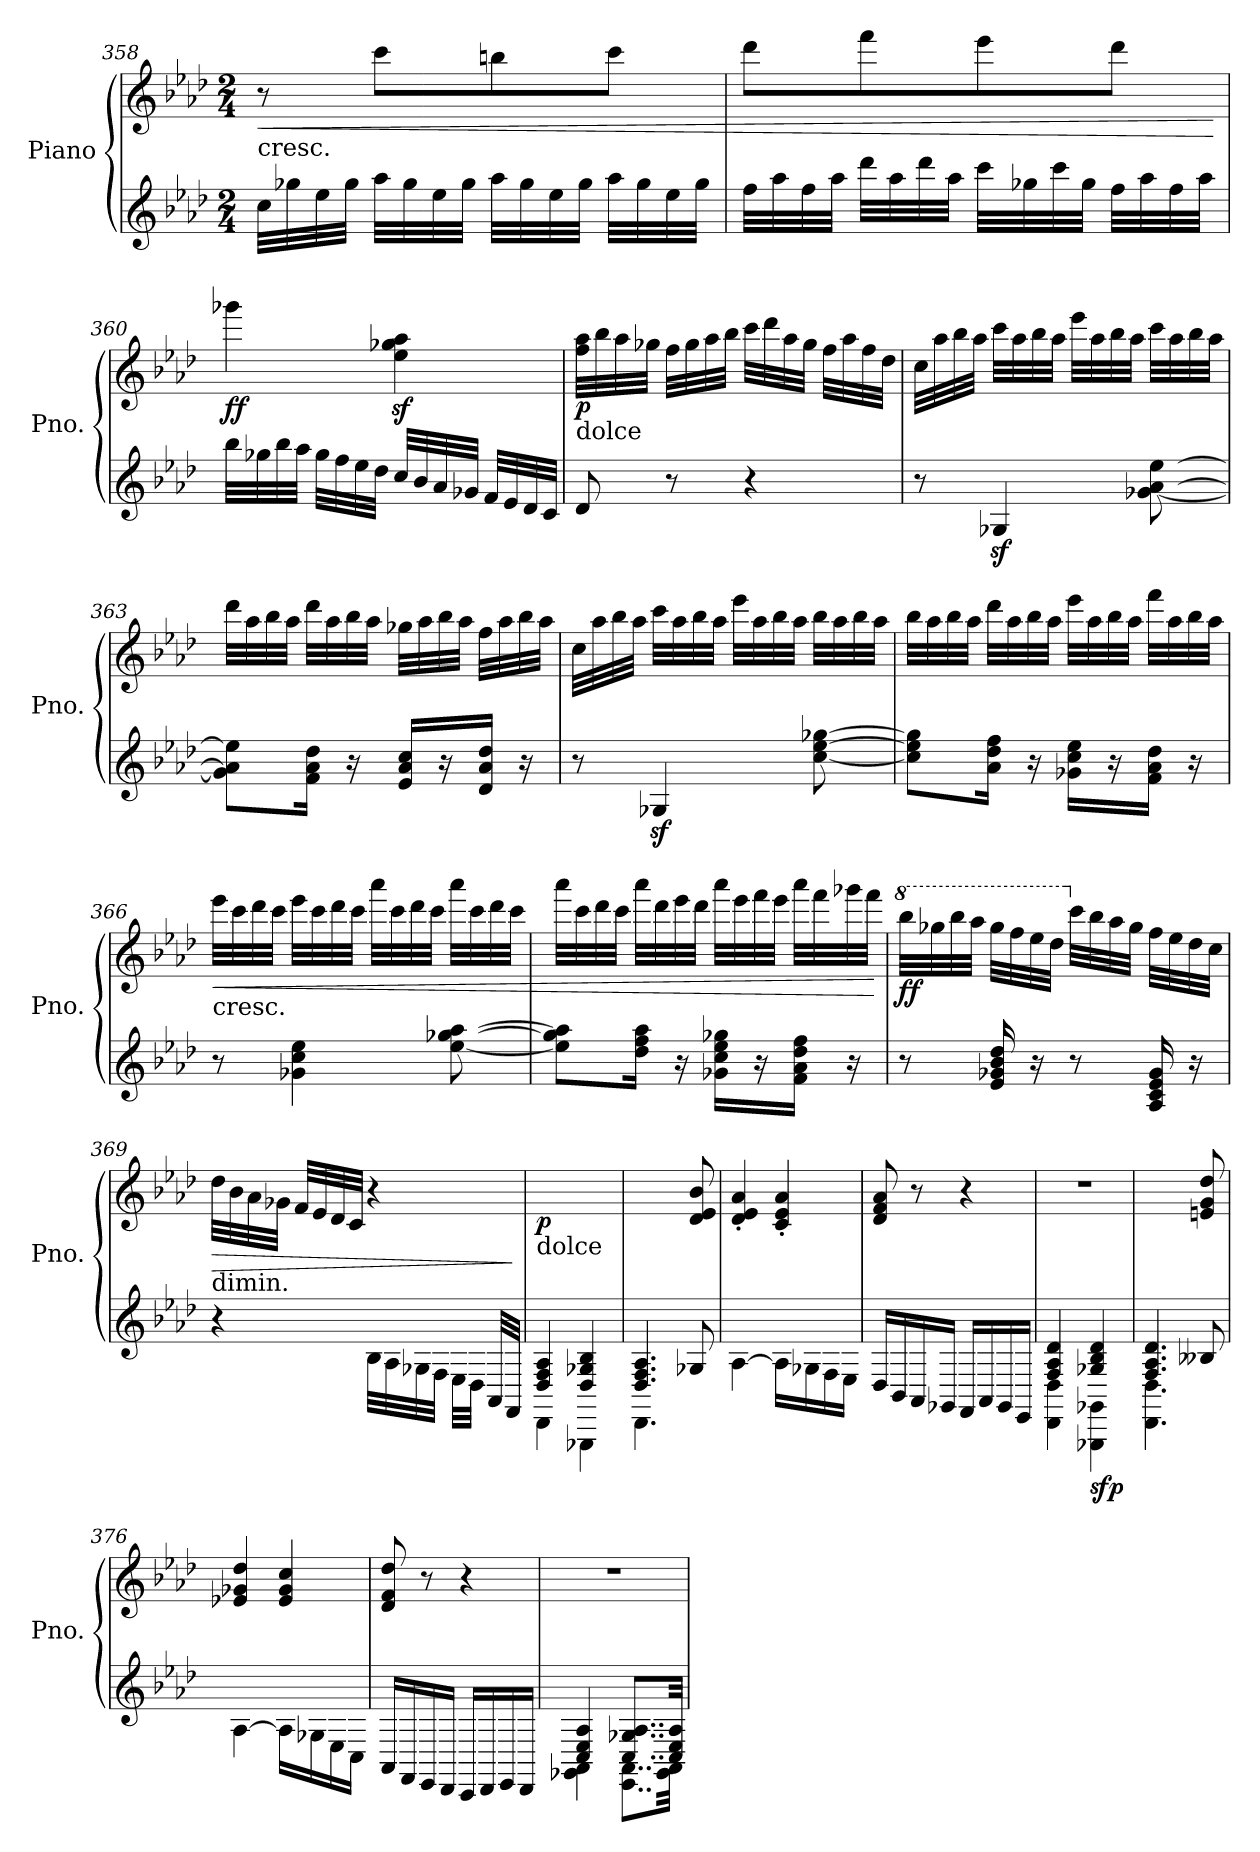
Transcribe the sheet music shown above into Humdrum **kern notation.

**kern	**kern	**dynam
*part1	*part1	*part1
*staff2	*staff1	*staff1/2
*I"Piano	*	*
*I'Pno.	*	*
!!LO:LB:g=z
*clefG2	*clefG2	*
*k[b-e-a-d-]	*k[b-e-a-d-]	*
*M2/4	*M2/4	*
=358	=358	=358
!	!LO:TX:b:t=cresc.	!
!	!	!LO:HP:b
32cc\LLL	8r	<
32gg-X\	.	.
32ee-\	.	.
32gg-\JJJ	.	.
32aa-\LLL	8ccc\L	.
32gg-\	.	.
32ee-\	.	.
32gg-\JJJ	.	.
32aa-\LLL	8bbn\	.
32gg-\	.	.
32ee-\	.	.
32gg-\JJJ	.	.
32aa-\LLL	8ccc\J	.
32gg-\	.	.
32ee-\	.	.
32gg-\JJJ	.	.
=359	=359	=359
32ff\LLL	8ddd-\L	.
32aa-\	.	.
32ff\	.	.
32aa-\JJJ	.	.
32ddd-\LLL	8fff\	.
32aa-\	.	.
32ddd-\	.	.
32aa-\JJJ	.	.
32ccc\LLL	8eee-\	.
32gg-X\	.	.
32ccc\	.	.
32gg-\JJJ	.	.
32ff\LLL	8ddd-\J	.
32aa-\	.	.
32ff\	.	.
32aa-\JJJ	.	.
.	.	[
!!LO:LB:g=z
=360	=360	=360
!	!	!LO:DY:b
32bb-\LLL	4ggg-X\	ff
32gg-X\	.	.
32bb-\	.	.
32aa-\JJJ	.	.
32gg-\LLL	.	.
32ff\	.	.
32ee-\	.	.
32dd-\JJJ	.	.
32cc/LLL	4ee-\z< 4gg-X\z< 4aa-\z<	.
32b-/	.	.
32a-/	.	.
32g-X/JJJ	.	.
32f/LLL	.	.
32e-/	.	.
32d-/	.	.
32c/JJJ	.	.
=361	=361	=361
!	!LO:TX:b:t=dolce	!
!	!	!LO:DY:b
8d-/	32ff\ 32aa-\LLL	p
.	32bb-\	.
.	32aa-\	.
.	32gg-X\JJJ	.
8r	32ff\LLL	.
.	32gg-\	.
.	32aa-\	.
.	32bb-\JJJ	.
4r	32ccc\LLL	.
.	32ddd-\	.
.	32aa-\	.
.	32gg-\JJJ	.
.	32ff\LLL	.
.	32aa-\	.
.	32ff\	.
.	32dd-\JJJ	.
!!LO:LB:g=z
=362	=362	=362
8r	32cc\LLL	.
.	32aa-\	.
.	32bb-\	.
.	32aa-\JJJ	.
4G-Xz</	32ccc\LLL	.
.	32aa-\	.
.	32bb-\	.
.	32aa-\JJJ	.
.	32eee-\LLL	.
.	32aa-\	.
.	32bb-\	.
.	32aa-\JJJ	.
[8g-X\ [8a-\ [8ee-\	32ccc\LLL	.
.	32aa-\	.
.	32bb-\	.
.	32aa-\JJJ	.
=363	=363	=363
8g-\] 8a-\] 8ee-\]L	32ddd-\LLL	.
.	32aa-\	.
.	32bb-\	.
.	32aa-\JJJ	.
16f\ 16a-\ 16dd-\Jk	32ddd-\LLL	.
.	32aa-\	.
16r	32bb-\	.
.	32aa-\JJJ	.
16e-/ 16a-/ 16cc/LL	32gg-X\LLL	.
.	32aa-\	.
16r	32bb-\	.
.	32aa-\JJJ	.
16d-/ 16a-/ 16dd-/JJ	32ff\LLL	.
.	32aa-\	.
16r	32bb-\	.
.	32aa-\JJJ	.
!!LO:LB:g=z
=364	=364	=364
8r	32cc\LLL	.
.	32aa-\	.
.	32bb-\	.
.	32aa-\JJJ	.
4G-Xz</	32ccc\LLL	.
.	32aa-\	.
.	32bb-\	.
.	32aa-\JJJ	.
.	32eee-\LLL	.
.	32aa-\	.
.	32bb-\	.
.	32aa-\JJJ	.
[8cc\ [8ee-\ [8gg-X\	32bb-\LLL	.
.	32aa-\	.
.	32bb-\	.
.	32aa-\JJJ	.
=365	=365	=365
8cc\] 8ee-\] 8gg-\]L	32bb-\LLL	.
.	32aa-\	.
.	32bb-\	.
.	32aa-\JJJ	.
16a-\ 16dd-\ 16ff\Jk	32ddd-\LLL	.
.	32aa-\	.
16r	32bb-\	.
.	32aa-\JJJ	.
16g-X\ 16cc\ 16ee-\LL	32eee-\LLL	.
.	32aa-\	.
16r	32bb-\	.
.	32aa-\JJJ	.
16f\ 16a-\ 16dd-\JJ	32fff\LLL	.
.	32aa-\	.
16r	32bb-\	.
.	32aa-\JJJ	.
!!LO:PB:g=z
=366	=366	=366
!	!LO:TX:b:t=cresc.	!
!	!	!LO:HP:b
8r	32eee-\LLL	<
.	32ccc\	.
.	32ddd-\	.
.	32ccc\JJJ	.
4g-X\ 4cc\ 4ee-\	32eee-\LLL	.
.	32ccc\	.
.	32ddd-\	.
.	32ccc\JJJ	.
.	32aaa-\LLL	.
.	32ccc\	.
.	32ddd-\	.
.	32ccc\JJJ	.
[8ee-\ [8gg-X\ [8aa-\	32aaa-\LLL	.
.	32ccc\	.
.	32ddd-\	.
.	32ccc\JJJ	.
!!LO:LB:g=z
=367	=367	=367
8ee-\] 8gg-\] 8aa-\]L	32aaa-\LLL	.
.	32ccc\	.
.	32ddd-\	.
.	32ccc\JJJ	.
16dd-\ 16ff\ 16aa-\Jk	32aaa-\LLL	.
.	32ddd-\	.
16r	32eee-\	.
.	32ddd-\JJJ	.
16g-X\ 16cc\ 16ee-\ 16gg-X\LL	32aaa-\LLL	.
.	32eee-\	.
16r	32fff\	.
.	32eee-\JJJ	.
16f\ 16a-\ 16dd-\ 16ff\JJ	32aaa-\LLL	.
.	32fff\	.
16r	32ggg-X\	.
.	32fff\JJJ	.
.	.	[
=368	=368	=368
*	*8va	*
!	!	!LO:DY:b
8r	32bbb-\LLL	ff
.	32ggg-X\	.
.	32bbb-\	.
.	32aaa-\JJJ	.
16e-/ 16g-X/ 16b-/ 16dd-/	32ggg-\LLL	.
.	32fff\	.
16r	32eee-\	.
.	32ddd-\JJJ	.
*	*X8va	*
8r	32ccc\LLL	.
.	32bb-\	.
.	32aa-\	.
.	32gg-\JJJ	.
16A-/ 16c/ 16e-/ 16g-/	32ff\LLL	.
.	32ee-\	.
16r	32dd-\	.
.	32cc\JJJ	.
!!LO:LB:g=z
=369	=369	=369
!	!LO:TX:b:t=dimin.	!
!	!	!LO:HP:b
4r	32dd-\LLL	>
.	32b-\	.
.	32a-\	.
.	32g-X\JJJ	.
.	32f/LLL	.
.	32e-/	.
.	32d-/	.
.	32c/JJJ	.
32B-\LLL	4r	.
32A-\	.	.
32G-X\	.	.
32F\JJJ	.	.
32E-\LLL	.	.
32D-\JJJ	.	.
32AA-/LLL	.	.
32FF/JJJ	.	.
.	.	]
=370	=370	=370
*^	*	*
!	!	!LO:TX:b:t=dolce	!
!	!	!	!LO:DY:b
4D-/ 4F/ 4A-/	4DD-\	2ryy	p
4D-/ 4G-X/ 4B-/	4GGG-X\	.	.
=371	=371	=371	=371
4.D-/ 4.F/ 4.A-/	4.DD-\	4.ryy	.
8G-X/	8ryy	8d-/ 8e-/ 8b-/	.
*v	*v	*	*
=372	=372	=372
[4A-\	4d-/' 4e-/' 4a-/'	.
16A-\LL]	4c/' 4e-/' 4a-/'	.
16G-X\	.	.
16F\	.	.
16E-\JJ	.	.
=373	=373	=373
16D-/LL	8d-/ 8f/ 8a-/	.
16BB-/	.	.
16AA-/	8r	.
16GG-X/JJ	.	.
16FF/LL	4r	.
16AA-/	.	.
16GG-/	.	.
16EE-/JJ	.	.
!!LO:LB:g=z
=374	=374	=374
*^	*	*
4F/ 4A-/ 4d-/	4DD-\ 4D-\	2r	.
!	!	!	!LO:DY:b=2
4G-X/ 4B-/ 4d-/	4GGG-X\ 4GG-X\	.	sfp
=375	=375	=375	=375
4.F/ 4.A-/ 4.d-/	4.DD-\ 4.D-\	4.ryy	.
8B--X/	8ryy	8en/ 8g/ 8dd-/	.
*v	*v	*	*
=376	=376	=376
[4A-\	4e-X/ 4g-X/ 4dd-/	.
16A-\LL]	4e-/ 4g-/ 4cc/	.
16G-X\	.	.
16E-\	.	.
16C\JJ	.	.
=377	=377	=377
16AA-/LL	8d-/ 8f/ 8dd-/	.
16FF/	.	.
16EE-/	8r	.
16DD-/JJ	.	.
16CC/LL	4r	.
16DD-/	.	.
16EE-/	.	.
16DD-/JJ	.	.
=378	=378	=378
*^	*	*
4C/ 4E-/ 4A-/	4GG-X\ 4AA-\	2r	.
8..C/ 8..G-X/ 8..A-/L	8..EE-\ 8..AA-\L	.	.
32C/ 32E-/ 32A-/Jkk	32GG-\ 32AA-\Jkk	.	.
*v	*v	*	*
=	=	=
*-	*-	*-
